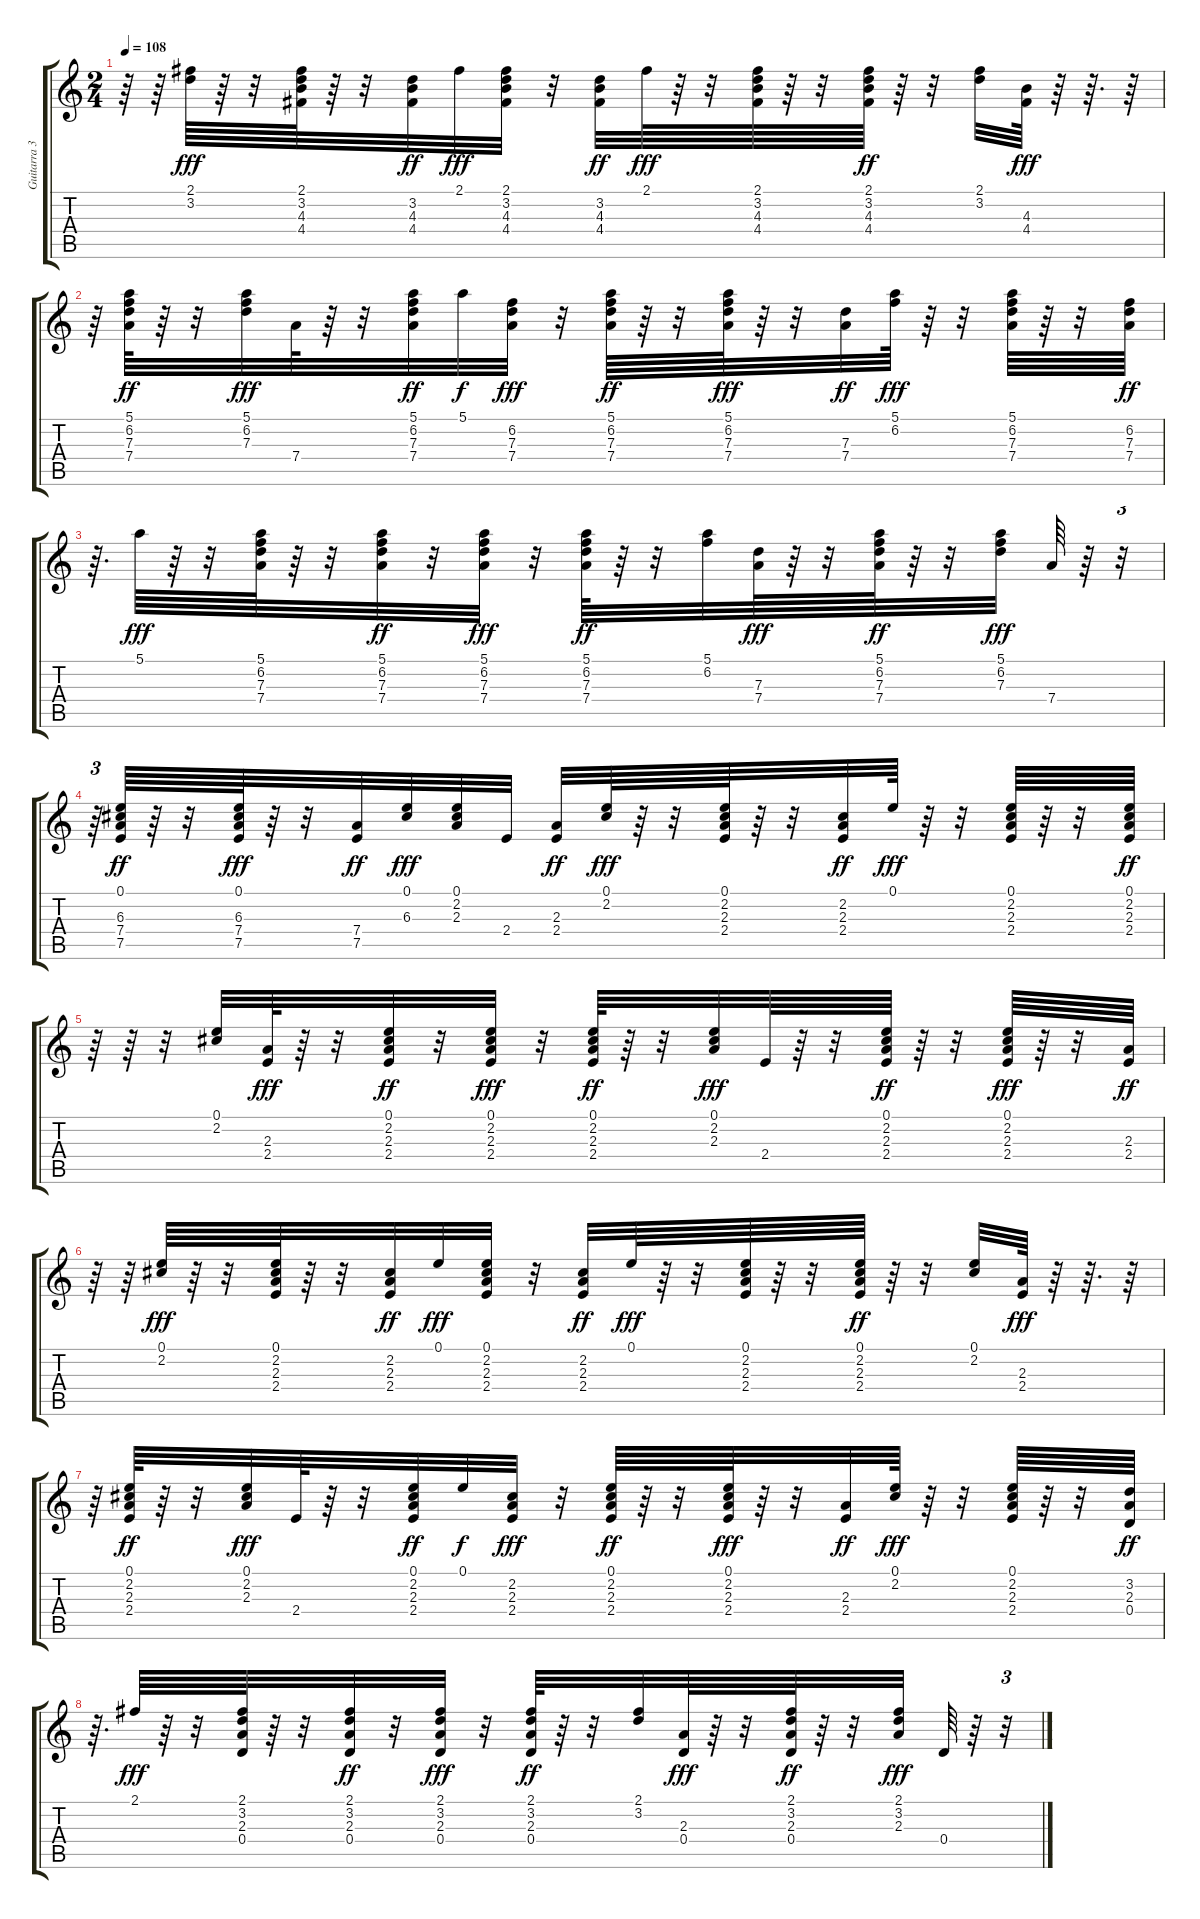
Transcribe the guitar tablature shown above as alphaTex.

\track ("Guitarra 3" "Guitarra 3") {instrument acousticguitarnylon}
\staff {score tabs}
\tuning (E4 B3 G3 D3 A2 E2) {hide}
\ts (2 4)
\tempo 108
\clef g2
\ks c
r.64{dy ff} r.64 (2.1 3.2).64{dy fff} r.64 r.32 (2.1 3.2 4.3 4.4).64 r.64 r.32 (3.2 4.3 4.4).32{dy ff} 2.1.32{dy fff} (2.1 3.2 4.3 4.4).32 r.32 (3.2 4.3 4.4).32{dy ff} 2.1.64{dy fff} r.64 r.32 (2.1 3.2 4.3 4.4).64 r.64 r.32 (2.1 3.2 4.3 4.4).64{dy ff} r.64 r.32 (2.1 3.2).32 (4.3 4.4).64{dy fff} r.64 r.64{d} r.64 |
r.64 (5.1 6.2 7.3 7.4).64{dy ff} r.64 r.32 (5.1 6.2 7.3).32{dy fff} 7.4.64 r.64 r.32 (5.1 6.2 7.3 7.4).32{dy ff} 5.1.32{dy f} (6.2 7.3 7.4).32{dy fff} r.32 (5.1 6.2 7.3 7.4).64{dy ff} r.64 r.32 (5.1 6.2 7.3 7.4).64{dy fff} r.64 r.32 (7.3 7.4).32{dy ff} (5.1 6.2).64{dy fff} r.64 r.32 (5.1 6.2 7.3 7.4).64 r.64 r.32 (6.2 7.3 7.4).64{dy ff} |
r.64{d} 5.1.64{dy fff} r.64 r.32 (5.1 6.2 7.3 7.4).64 r.64 r.32 (5.1 6.2 7.3 7.4).32{dy ff} r.32 (5.1 6.2 7.3 7.4).32{dy fff} r.32 (5.1 6.2 7.3 7.4).64{dy ff} r.64 r.32 (5.1 6.2).32 (7.3 7.4).64{dy fff} r.64 r.32 (5.1 6.2 7.3 7.4).64{dy ff} r.64 r.32 (5.1 6.2 7.3).32{dy fff} 7.4.64 r.64 r.32{tu (3 2)} |
r.64{tu (3 2)} (0.1 6.3 7.4 7.5).64{dy ff} r.64 r.32 (0.1 6.3 7.4 7.5).64{dy fff} r.64 r.32 (7.4 7.5).32{dy ff} (0.1 6.3).32{dy fff} (0.1 2.2 2.3).32 2.4.32 (2.3 2.4).32{dy ff} (0.1 2.2).64{dy fff} r.64 r.32 (0.1 2.2 2.3 2.4).64 r.64 r.32 (2.2 2.3 2.4).32{dy ff} 0.1.64{dy fff} r.64 r.32 (0.1 2.2 2.3 2.4).64 r.64 r.32 (0.1 2.2 2.3 2.4).64{dy ff} |
r.64 r.64 r.32 (0.1 2.2).32 (2.3 2.4).64{dy fff} r.64 r.32 (0.1 2.2 2.3 2.4).32{dy ff} r.32 (0.1 2.2 2.3 2.4).32{dy fff} r.32 (0.1 2.2 2.3 2.4).64{dy ff} r.64 r.32 (0.1 2.2 2.3).32{dy fff} 2.4.64 r.64 r.32 (0.1 2.2 2.3 2.4).64{dy ff} r.64 r.32 (0.1 2.2 2.3 2.4).64{dy fff} r.64 r.32 (2.3 2.4).64{dy ff} |
r.64 r.64 (0.1 2.2).64{dy fff} r.64 r.32 (0.1 2.2 2.3 2.4).64 r.64 r.32 (2.2 2.3 2.4).32{dy ff} 0.1.32{dy fff} (0.1 2.2 2.3 2.4).32 r.32 (2.2 2.3 2.4).32{dy ff} 0.1.64{dy fff} r.64 r.32 (0.1 2.2 2.3 2.4).64 r.64 r.32 (0.1 2.2 2.3 2.4).64{dy ff} r.64 r.32 (0.1 2.2).32 (2.3 2.4).64{dy fff} r.64 r.64{d} r.64 |
r.64 (0.1 2.2 2.3 2.4).64{dy ff} r.64 r.32 (0.1 2.2 2.3).32{dy fff} 2.4.64 r.64 r.32 (0.1 2.2 2.3 2.4).32{dy ff} 0.1.32{dy f} (2.2 2.3 2.4).32{dy fff} r.32 (0.1 2.2 2.3 2.4).64{dy ff} r.64 r.32 (0.1 2.2 2.3 2.4).64{dy fff} r.64 r.32 (2.3 2.4).32{dy ff} (0.1 2.2).64{dy fff} r.64 r.32 (0.1 2.2 2.3 2.4).64 r.64 r.32 (3.2 2.3 0.4).64{dy ff} |
r.64{d} 2.1.64{dy fff} r.64 r.32 (2.1 3.2 2.3 0.4).64 r.64 r.32 (2.1 3.2 2.3 0.4).32{dy ff} r.32 (2.1 3.2 2.3 0.4).32{dy fff} r.32 (2.1 3.2 2.3 0.4).64{dy ff} r.64 r.32 (2.1 3.2).32 (2.3 0.4).64{dy fff} r.64 r.32 (2.1 3.2 2.3 0.4).64{dy ff} r.64 r.32 (2.1 3.2 2.3).32{dy fff} 0.4.64 r.64 r.32{tu (3 2)}
